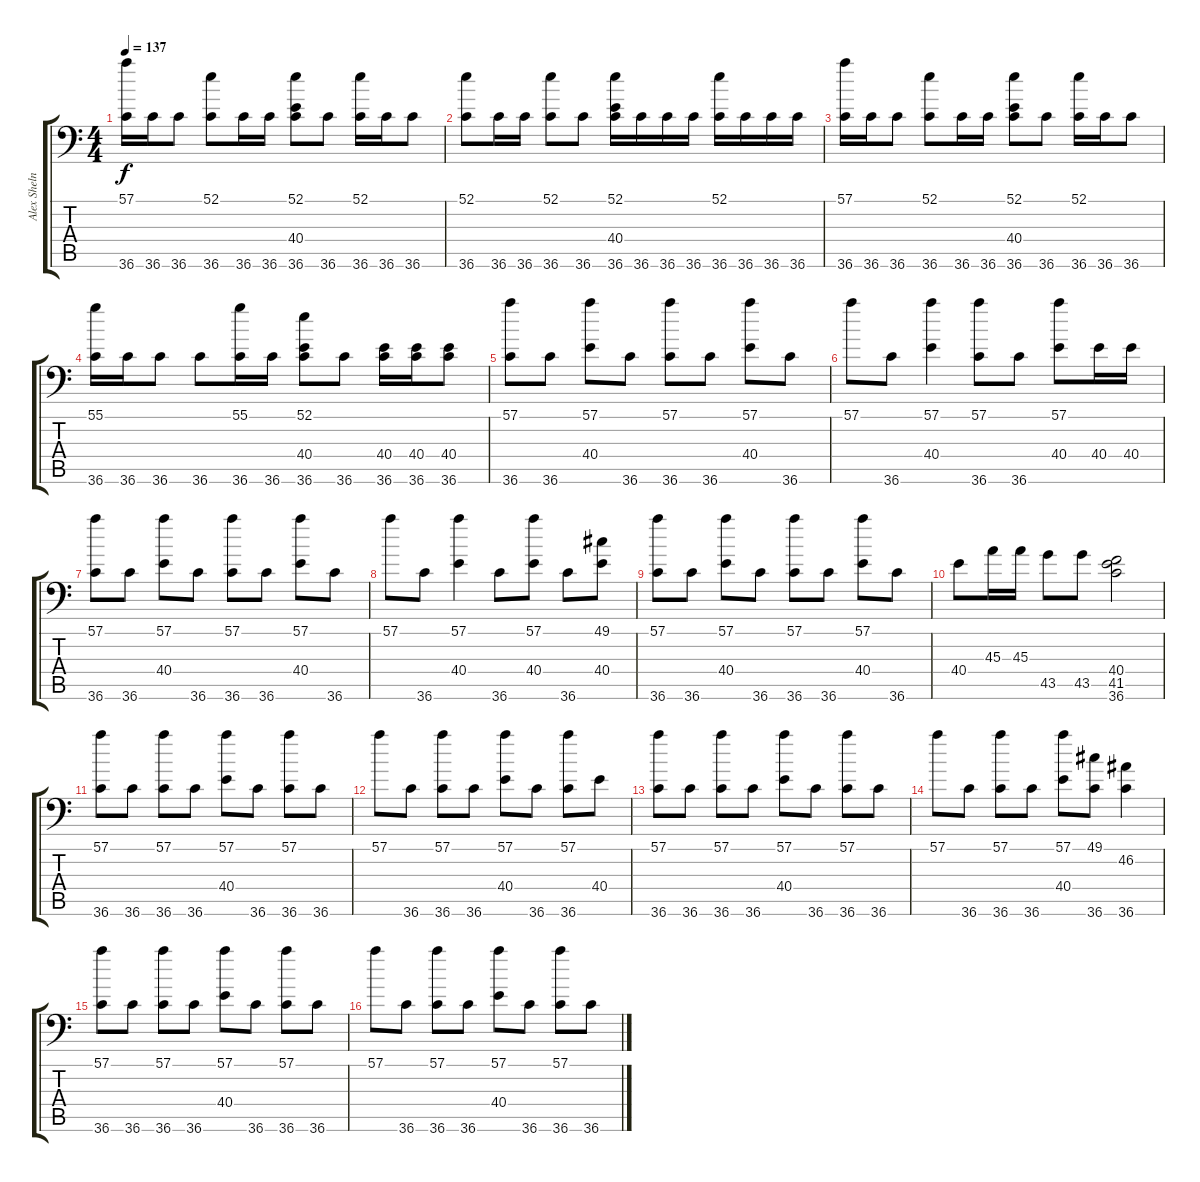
\track ("Alex Shelnutt / Drums" "Alex Sheln") {instrument acousticgrandpiano}
\staff {score tabs}
\tuning (C-1 C-1 C-1 C-1 C-1 C-1) {hide}
\ts (4 4)
\tempo 137
\clef f4
\ks c
(57.1 36.6).16{dy f} 36.6.16 36.6.8 (52.1 36.6).8 36.6.16 36.6.16 (52.1 40.4 36.6).8 36.6.8 (52.1 36.6).16 36.6.16 36.6.8 |
(52.1 36.6).8 36.6.16 36.6.16 (52.1 36.6).8 36.6.8 (52.1 40.4 36.6).16 36.6.16 36.6.16 36.6.16 (52.1 36.6).16 36.6.16 36.6.16 36.6.16 |
(57.1 36.6).16 36.6.16 36.6.8 (52.1 36.6).8 36.6.16 36.6.16 (52.1 40.4 36.6).8 36.6.8 (52.1 36.6).16 36.6.16 36.6.8 |
(55.1 36.6).16 36.6.16 36.6.8 36.6.8 (55.1 36.6).16 36.6.16 (52.1 40.4 36.6).8 36.6.8 (40.4 36.6).16 (40.4 36.6).16 (40.4 36.6).8 |
(57.1 36.6).8 36.6.8 (57.1 40.4).8 36.6.8 (57.1 36.6).8 36.6.8 (57.1 40.4).8 36.6.8 |
57.1.8 36.6.8 (57.1 40.4).4 (57.1 36.6).8 36.6.8 (57.1 40.4).8 40.4.16 40.4.16 |
(57.1 36.6).8 36.6.8 (57.1 40.4).8 36.6.8 (57.1 36.6).8 36.6.8 (57.1 40.4).8 36.6.8 |
57.1.8 36.6.8 (57.1 40.4).4 36.6.8 (57.1 40.4).8 36.6.8 (49.1 40.4).8 |
(57.1 36.6).8 36.6.8 (57.1 40.4).8 36.6.8 (57.1 36.6).8 36.6.8 (57.1 40.4).8 36.6.8 |
40.4.8 45.3.16 45.3.16 43.5.8 43.5.8 (40.4 41.5 36.6).2 |
(57.1 36.6).8 36.6.8 (57.1 36.6).8 36.6.8 (57.1 40.4).8 36.6.8 (57.1 36.6).8 36.6.8 |
57.1.8 36.6.8 (57.1 36.6).8 36.6.8 (57.1 40.4).8 36.6.8 (57.1 36.6).8 40.4.8 |
(57.1 36.6).8 36.6.8 (57.1 36.6).8 36.6.8 (57.1 40.4).8 36.6.8 (57.1 36.6).8 36.6.8 |
57.1.8 36.6.8 (57.1 36.6).8 36.6.8 (57.1 40.4).8 (49.1 36.6).8 (46.2 36.6).4 |
(57.1 36.6).8 36.6.8 (57.1 36.6).8 36.6.8 (57.1 40.4).8 36.6.8 (57.1 36.6).8 36.6.8 |
57.1.8 36.6.8 (57.1 36.6).8 36.6.8 (57.1 40.4).8 36.6.8 (57.1 36.6).8 36.6.8
